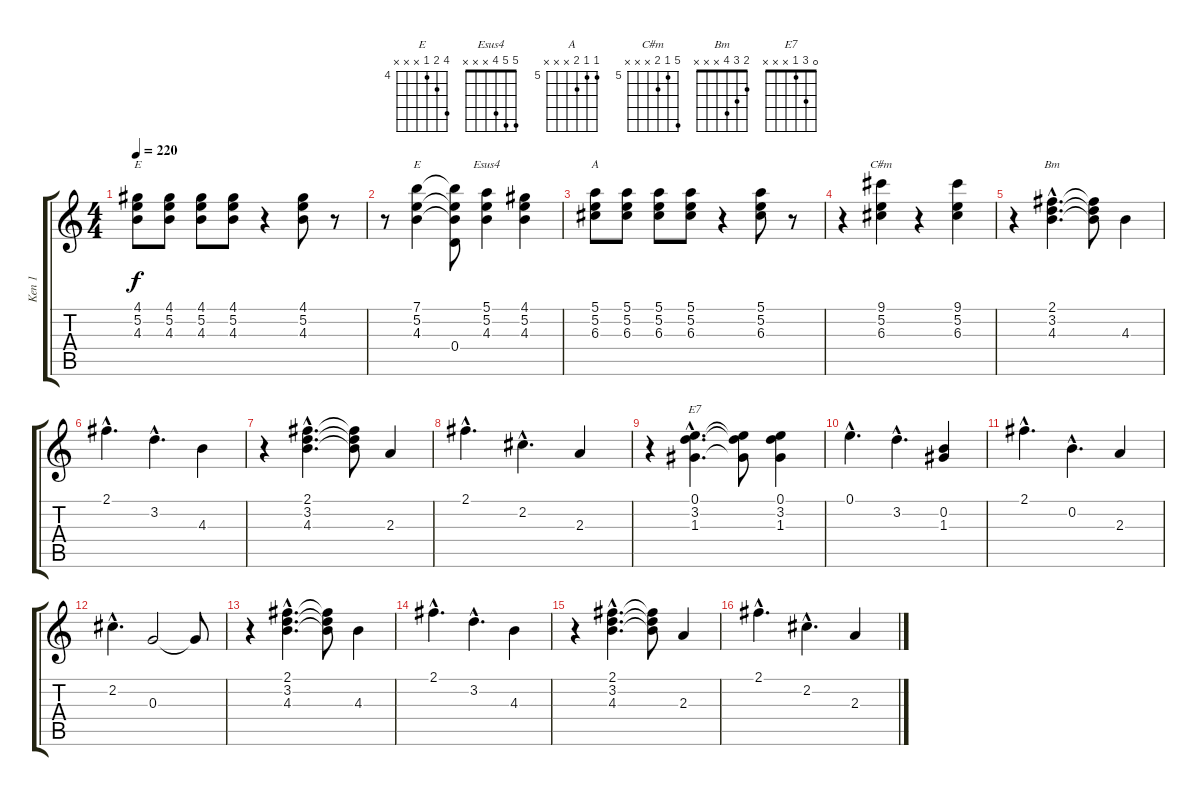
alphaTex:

\track ("Ken 1" "Ken 1") {instrument electricguitarjazz}
\staff {score tabs}
\tuning (E4 B3 G3 D3 A2 E2) {hide}
\chord ("E" 4 5 4 x x x)
\chord ("E" 7 5 4 x x x) {firstfret 4}
\chord ("Esus4" 5 5 4 x x x)
\chord ("A" 5 5 6 x x x) {firstfret 5}
\chord ("C#m" 9 5 6 x x x) {firstfret 5}
\chord ("Bm" 2 3 4 x x x)
\chord ("E7" 0 3 1 x x x)
\ts (4 4)
\tempo 220
\clef g2
\ks c
(4.1 5.2 4.3).8{ch "E" dy f} (4.1 5.2 4.3).8 (4.1 5.2 4.3).8 (4.1 5.2 4.3).8 r.4 (4.1 5.2 4.3).8 r.8 |
r.8 (7.1 5.2 4.3).4{ch "E"} (7.1{t} 5.2{t} 4.3{t} 0.4).8 (5.1 5.2 4.3).4{ch "Esus4"} (4.1 5.2 4.3).4 |
(5.1 5.2 6.3).8{ch "A"} (5.1 5.2 6.3).8 (5.1 5.2 6.3).8 (5.1 5.2 6.3).8 r.4 (5.1 5.2 6.3).8 r.8 |
r.4 (9.1 5.2 6.3).4{ch "C#m"} r.4 (9.1 5.2 6.3).4 |
r.4 (2.1{hac} 3.2{hac} 4.3{hac}).4{d ch "Bm"} (2.1{t} 3.2{t} 4.3{t}).8 4.3.4 |
2.1{hac}.4{d} 3.2{hac}.4{d} 4.3.4 |
r.4 (2.1{hac} 3.2{hac} 4.3{hac}).4{d} (2.1{t} 3.2{t} 4.3{t}).8 2.3.4 |
2.1{hac}.4{d} 2.2{hac}.4{d} 2.3.4 |
r.4 (0.1{hac} 3.2{hac} 1.3{hac}).4{d ch "E7"} (0.1{t} 3.2{t} 1.3{t}).8 (0.1 3.2 1.3).4 |
0.1{hac}.4{d} 3.2{hac}.4{d} (0.2 1.3).4 |
2.1{hac}.4{d} 0.2{hac}.4{d} 2.3.4 |
2.2{hac}.4{d} 0.3.2 0.3{t}.8 |
r.4 (2.1{hac} 3.2{hac} 4.3{hac}).4{d} (2.1{t} 3.2{t} 4.3{t}).8 4.3.4 |
2.1{hac}.4{d} 3.2{hac}.4{d} 4.3.4 |
r.4 (2.1{hac} 3.2{hac} 4.3{hac}).4{d} (2.1{t} 3.2{t} 4.3{t}).8 2.3.4 |
2.1{hac}.4{d} 2.2{hac}.4{d} 2.3.4
